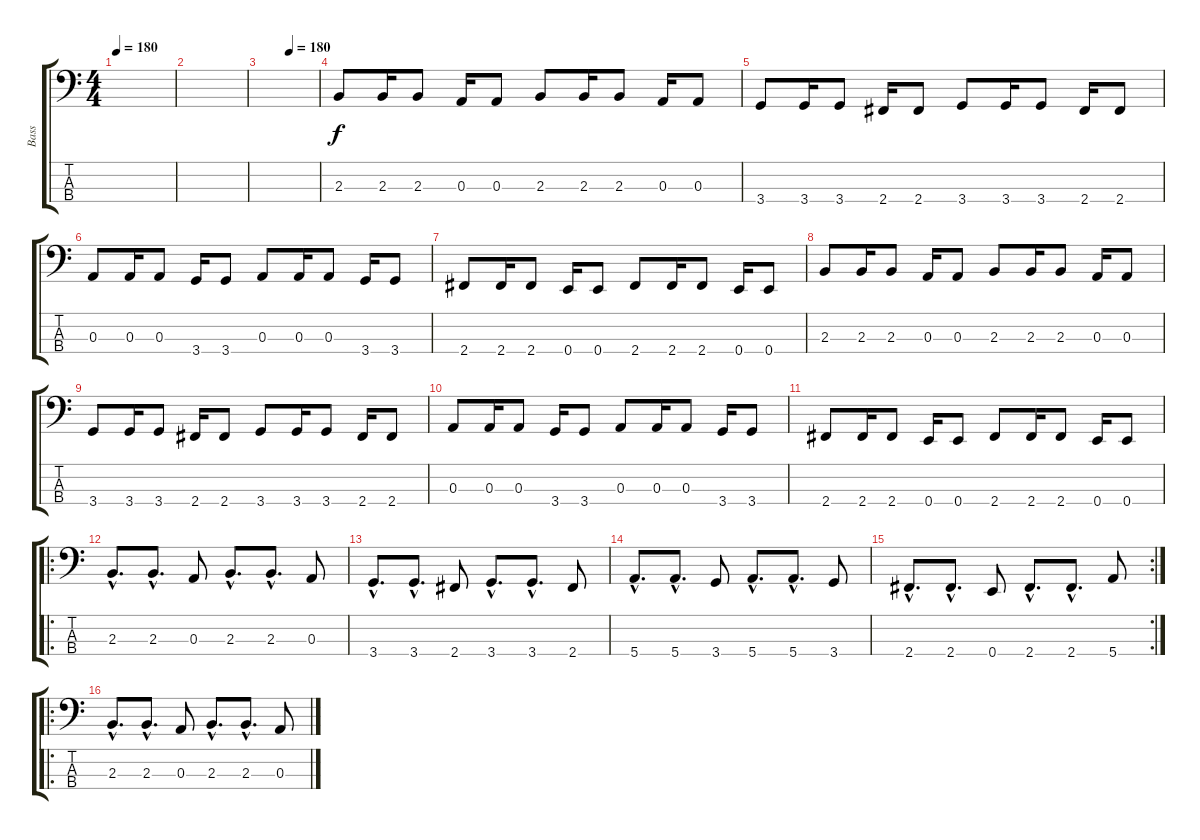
\track ("Bass" "Bass") {instrument acousticguitarnylon}
\staff {score tabs}
\tuning (G2 D2 A1 E1) {hide}
\ts (4 4)
\tempo 180
\tempo 135
\tempo 180
\clef f4
\ks c
|
|
\tempo (180 0.5)
|
2.3.8 2.3.16 2.3.8 0.3.16 0.3.8 2.3.8 2.3.16 2.3.8 0.3.16 0.3.8 |
3.4.8 3.4.16 3.4.8 2.4.16 2.4.8 3.4.8 3.4.16 3.4.8 2.4.16 2.4.8 |
0.3.8 0.3.16 0.3.8 3.4.16 3.4.8 0.3.8 0.3.16 0.3.8 3.4.16 3.4.8 |
2.4.8 2.4.16 2.4.8 0.4.16 0.4.8 2.4.8 2.4.16 2.4.8 0.4.16 0.4.8 |
2.3.8 2.3.16 2.3.8 0.3.16 0.3.8 2.3.8 2.3.16 2.3.8 0.3.16 0.3.8 |
3.4.8 3.4.16 3.4.8 2.4.16 2.4.8 3.4.8 3.4.16 3.4.8 2.4.16 2.4.8 |
0.3.8 0.3.16 0.3.8 3.4.16 3.4.8 0.3.8 0.3.16 0.3.8 3.4.16 3.4.8 |
2.4.8 2.4.16 2.4.8 0.4.16 0.4.8 2.4.8 2.4.16 2.4.8 0.4.16 0.4.8 |
\ro
2.3{hac}.8{d} 2.3{hac}.8{d} 0.3.8 2.3{hac}.8{d} 2.3{hac}.8{d} 0.3.8 |
3.4{hac}.8{d} 3.4{hac}.8{d} 2.4.8 3.4{hac}.8{d} 3.4{hac}.8{d} 2.4.8 |
5.4{hac}.8{d} 5.4{hac}.8{d} 3.4.8 5.4{hac}.8{d} 5.4{hac}.8{d} 3.4.8 |
\rc 2
2.4{hac}.8{d} 2.4{hac}.8{d} 0.4.8 2.4{hac}.8{d} 2.4{hac}.8{d} 5.4.8 |
\ro
2.3{hac}.8{d} 2.3{hac}.8{d} 0.3.8 2.3{hac}.8{d} 2.3{hac}.8{d} 0.3.8
